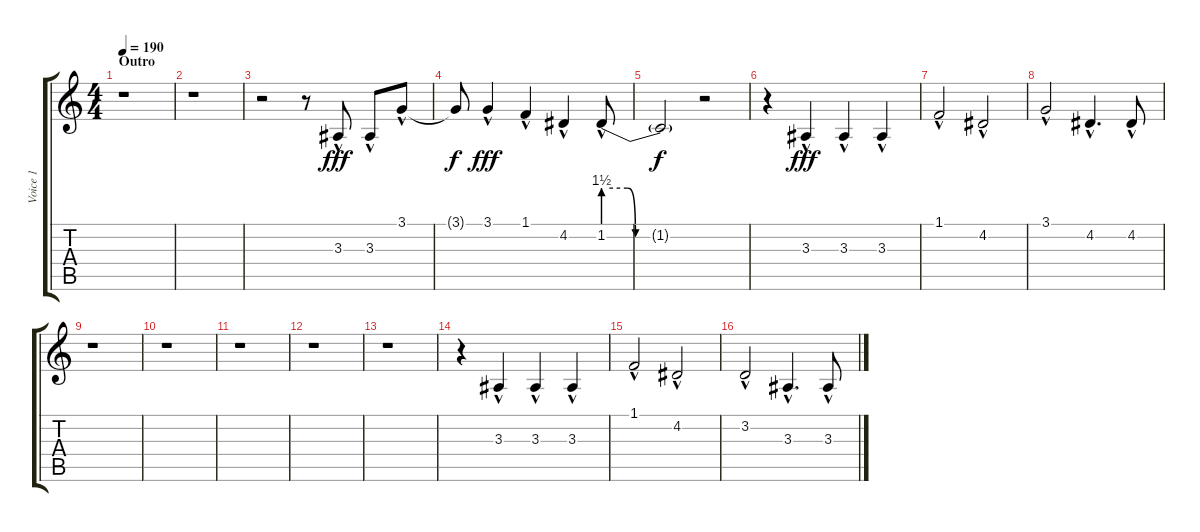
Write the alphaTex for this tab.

\track ("Voice 1" "Voice 1") {instrument lead2sawtooth}
\staff {score tabs}
\tuning (E4 B3 G3 D3 A2 E2) {hide}
\ts (4 4)
\section ("" "Outro")
\tempo 190
\clef g2
\ks c
r.1{dy f} |
r.1 |
r.2 r.8 3.3{hac}.8{dy fff} 3.3{hac}.8 3.1{hac}.8 |
3.1{t}.8{dy f} 3.1{hac}.4{dy fff} 1.1{hac}.4 4.2{hac}.4 1.2{be (custom 0 6 15 6 20 0 30 0 60 0) hac}.8 |
1.2{t}.2{dy f} r.2 |
r.4 3.3{hac}.4{dy fff} 3.3{hac}.4 3.3{hac}.4 |
1.1{hac}.2 4.2{hac}.2 |
3.1{hac}.2 4.2{hac}.4{d} 4.2{hac}.8 |
r.1 |
r.1 |
r.1 |
r.1 |
r.1 |
r.4 3.3{hac}.4 3.3{hac}.4 3.3{hac}.4 |
1.1{hac}.2 4.2{hac}.2 |
3.2{hac}.2 3.3{hac}.4{d} 3.3{hac}.8
